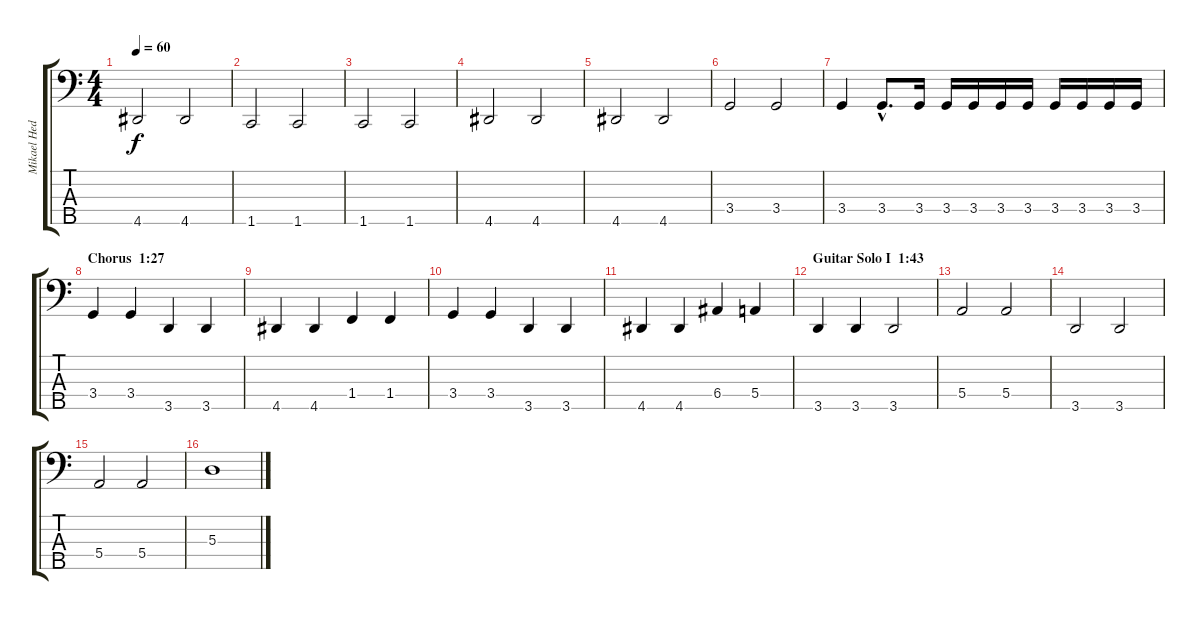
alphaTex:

\track ("Mikael Hedlund (Bass) tuned to B" "Mikael Hed") {instrument electricbassfinger}
\staff {score tabs}
\tuning (G2 D2 A1 E1 B0) {hide}
\ts (4 4)
\tempo 60
\clef f4
\ks c
4.5.2{dy f} 4.5.2 |
1.5.2 1.5.2 |
1.5.2 1.5.2 |
4.5.2 4.5.2 |
4.5.2 4.5.2 |
3.4.2 3.4.2 |
3.4.4 3.4{hac}.8{d} 3.4.16 3.4.16 3.4.16 3.4.16 3.4.16 3.4.16 3.4.16 3.4.16 3.4.16 |
\section ("" "Chorus  1:27")
3.4.4 3.4.4 3.5.4 3.5.4 |
4.5.4 4.5.4 1.4.4 1.4.4 |
3.4.4 3.4.4 3.5.4 3.5.4 |
4.5.4 4.5.4 6.4.4 5.4.4 |
\section ("" "Guitar Solo I  1:43")
3.5.4 3.5.4 3.5.2 |
5.4.2 5.4.2 |
3.5.2 3.5.2 |
5.4.2 5.4.2 |
5.3.1
